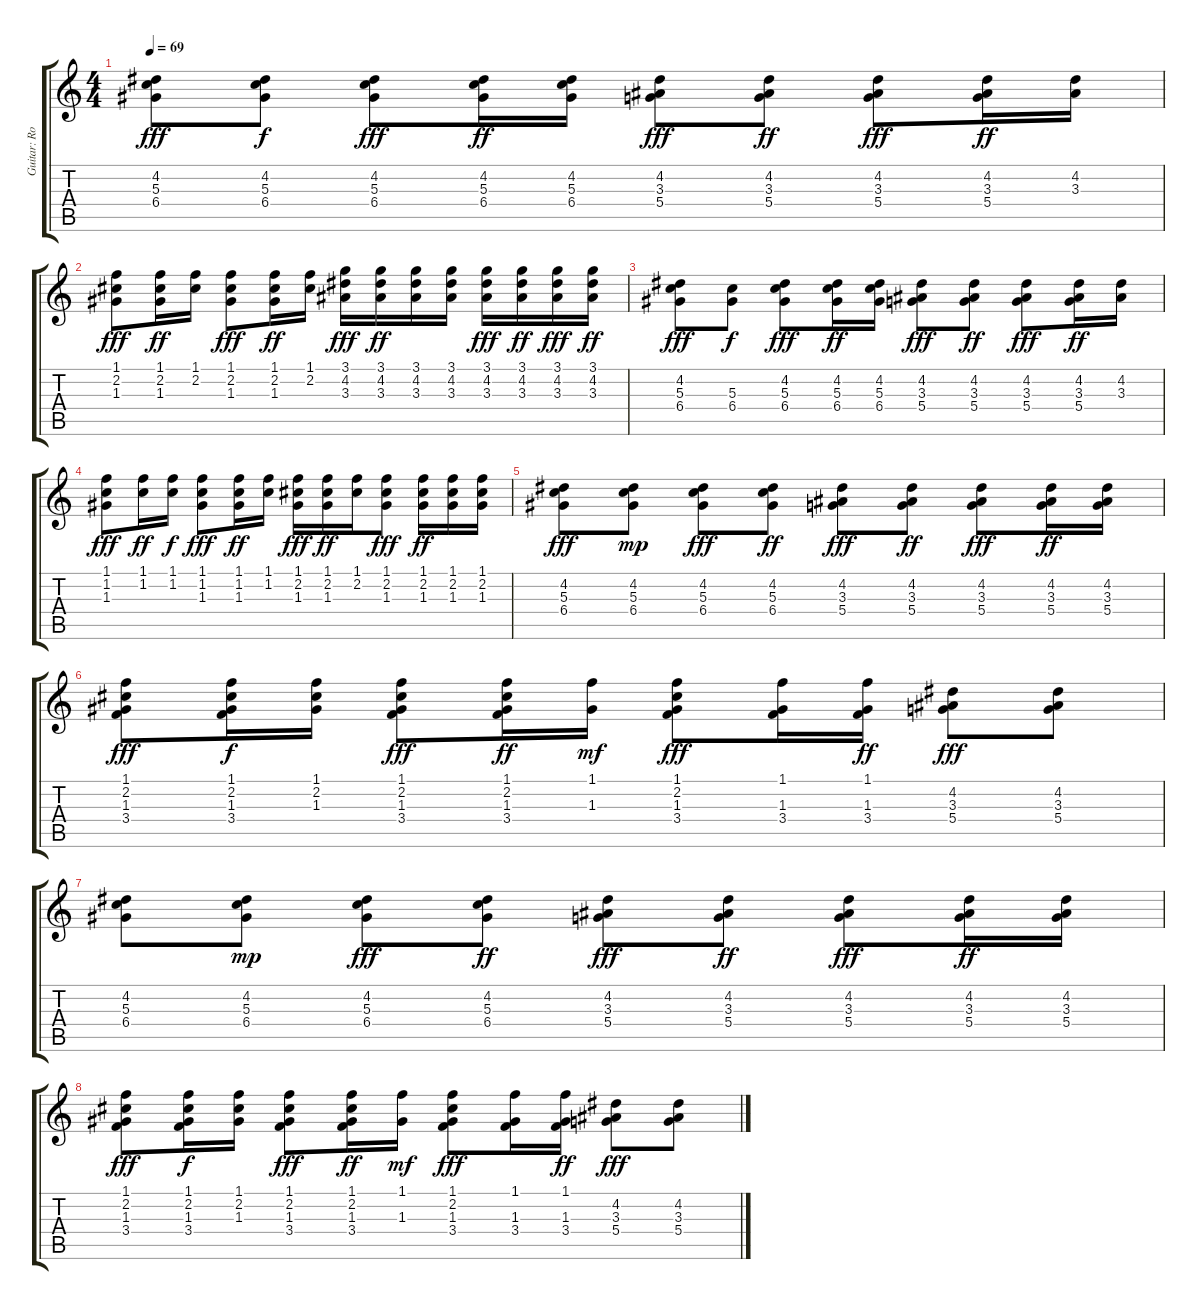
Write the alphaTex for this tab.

\track ("Guitar: Ronnie Mancuso" "Guitar: Ro") {instrument electricguitarclean}
\staff {score tabs}
\tuning (E4 B3 G3 D3 A2 E2) {hide}
\ts (4 4)
\tempo 69
\clef g2
\ks c
(4.2 5.3 6.4).8{dy fff} (4.2 5.3 6.4).8{dy f} (4.2 5.3 6.4).8{dy fff} (4.2 5.3 6.4).16{dy ff} (4.2 5.3 6.4).16 (4.2 3.3 5.4).8{dy fff} (4.2 3.3 5.4).8{dy ff} (4.2 3.3 5.4).8{dy fff} (4.2 3.3 5.4).16{dy ff} (4.2 3.3).16 |
(1.1 2.2 1.3).8{dy fff} (1.1 2.2 1.3).16{dy ff} (1.1 2.2).16 (1.1 2.2 1.3).8{dy fff} (1.1 2.2 1.3).16{dy ff} (1.1 2.2).16 (3.1 4.2 3.3).16{dy fff} (3.1 4.2 3.3).16{dy ff} (3.1 4.2 3.3).16 (3.1 4.2 3.3).16 (3.1 4.2 3.3).16{dy fff} (3.1 4.2 3.3).16{dy ff} (3.1 4.2 3.3).16{dy fff} (3.1 4.2 3.3).16{dy ff} |
(4.2 5.3 6.4).8{dy fff} (5.3 6.4).8{dy f} (4.2 5.3 6.4).8{dy fff} (4.2 5.3 6.4).16{dy ff} (4.2 5.3 6.4).16 (4.2 3.3 5.4).8{dy fff} (4.2 3.3 5.4).8{dy ff} (4.2 3.3 5.4).8{dy fff} (4.2 3.3 5.4).16{dy ff} (4.2 3.3).16 |
(1.1 1.2 1.3).8{dy fff} (1.1 1.2).16{dy ff} (1.1 1.2).16{dy f} (1.1 1.2 1.3).8{dy fff} (1.1 1.2 1.3).16{dy ff} (1.1 1.2).16 (1.1 2.2 1.3).16{dy fff} (1.1 2.2 1.3).16{dy ff} (1.1 2.2).16 (1.1 2.2 1.3).8{dy fff} (1.1 2.2 1.3).16{dy ff} (1.1 2.2 1.3).16 (1.1 2.2 1.3).16 |
(4.2 5.3 6.4).8{dy fff} (4.2 5.3 6.4).8{dy mp} (4.2 5.3 6.4).8{dy fff} (4.2 5.3 6.4).8{dy ff} (4.2 3.3 5.4).8{dy fff} (4.2 3.3 5.4).8{dy ff} (4.2 3.3 5.4).8{dy fff} (4.2 3.3 5.4).16{dy ff} (4.2 3.3 5.4).16 |
(1.1 2.2 1.3 3.4).8{dy fff} (1.1 2.2 1.3 3.4).16{dy f} (1.1 2.2 1.3).16 (1.1 2.2 1.3 3.4).8{dy fff} (1.1 2.2 1.3 3.4).16{dy ff} (1.1 1.3).16{dy mf} (1.1 2.2 1.3 3.4).8{dy fff} (1.1 1.3 3.4).16 (1.1 1.3 3.4).16{dy ff} (4.2 3.3 5.4).8{dy fff} (4.2 3.3 5.4).8 |
(4.2 5.3 6.4).8 (4.2 5.3 6.4).8{dy mp} (4.2 5.3 6.4).8{dy fff} (4.2 5.3 6.4).8{dy ff} (4.2 3.3 5.4).8{dy fff} (4.2 3.3 5.4).8{dy ff} (4.2 3.3 5.4).8{dy fff} (4.2 3.3 5.4).16{dy ff} (4.2 3.3 5.4).16 |
(1.1 2.2 1.3 3.4).8{dy fff} (1.1 2.2 1.3 3.4).16{dy f} (1.1 2.2 1.3).16 (1.1 2.2 1.3 3.4).8{dy fff} (1.1 2.2 1.3 3.4).16{dy ff} (1.1 1.3).16{dy mf} (1.1 2.2 1.3 3.4).8{dy fff} (1.1 1.3 3.4).16 (1.1 1.3 3.4).16{dy ff} (4.2 3.3 5.4).8{dy fff} (4.2 3.3 5.4).8
